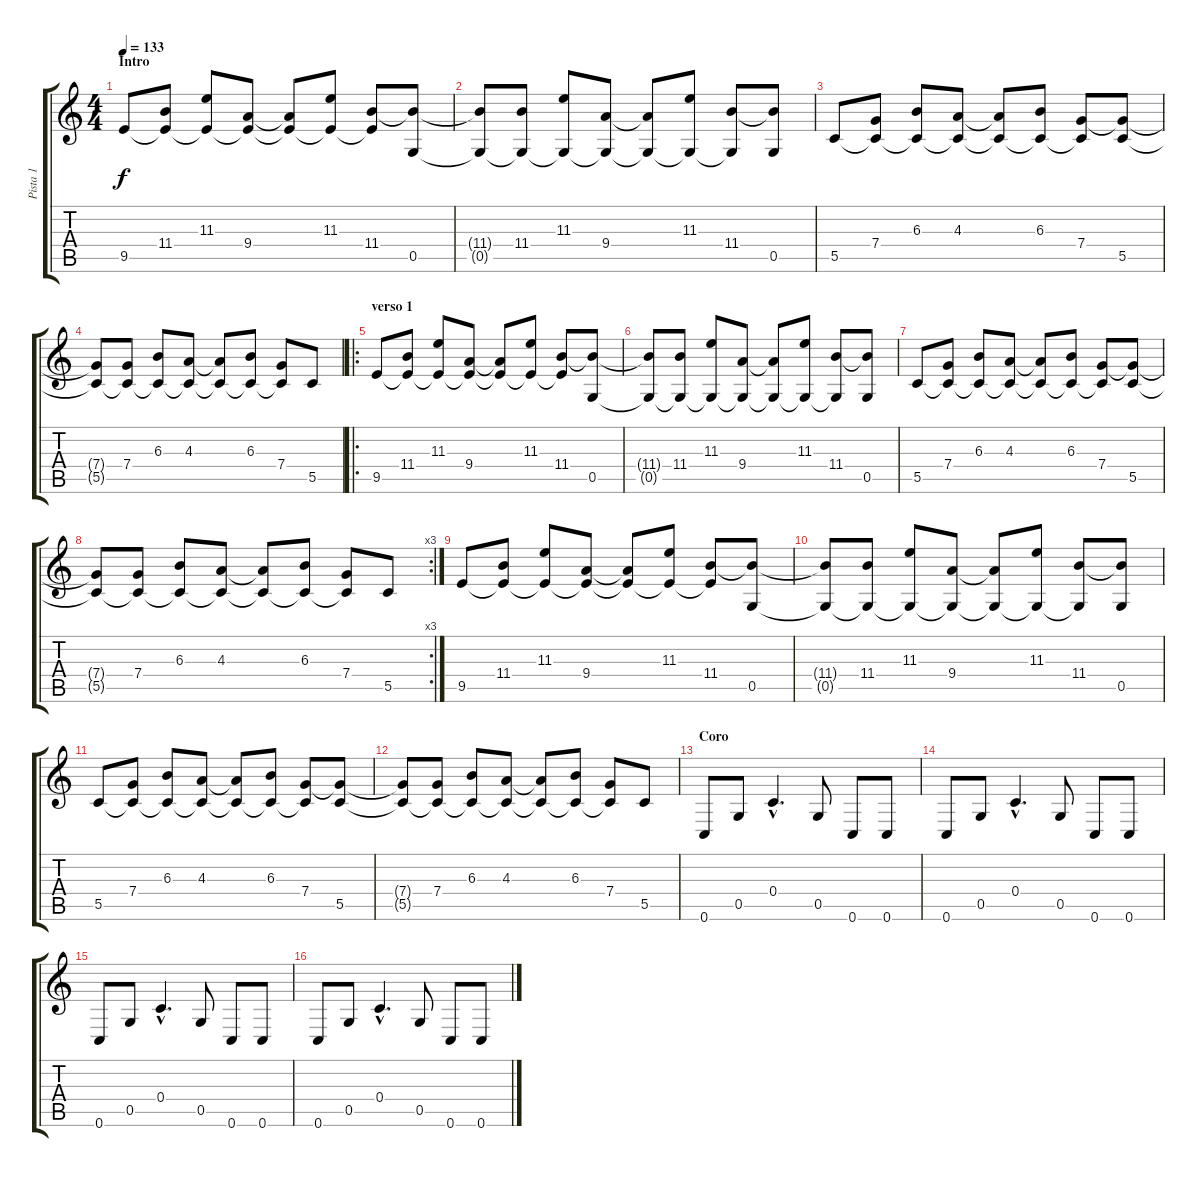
\track ("Pista 1" "Pista 1") {instrument distortionguitar}
\staff {score tabs}
\tuning (D4 A3 F3 C3 G2 C2) {hide}
\ts (4 4)
\section ("" "Intro")
\tempo 133
\clef g2
\ks c
9.5.8{dy f instrument distortionguitar} (11.4 9.5{t}).8 (11.3 9.5{t}).8 (9.4 9.5{t}).8 (9.4{t} 9.5{t}).8 (11.3 9.5{t}).8 (11.4 9.5{t}).8 (11.4{t} 0.5).8 |
(11.4{t} 0.5{t}).8 (11.4 0.5{t}).8 (11.3 0.5{t}).8 (9.4 0.5{t}).8 (9.4{t} 0.5{t}).8 (11.3 0.5{t}).8 (11.4 0.5{t}).8 (11.4{t} 0.5).8 |
5.5.8 (7.4 5.5{t}).8 (6.3 5.5{t}).8 (4.3 5.5{t}).8 (4.3{t} 5.5{t}).8 (6.3 5.5{t}).8 (7.4 5.5{t}).8 (7.4{t} 5.5).8 |
(7.4{t} 5.5{t}).8 (7.4 5.5{t}).8 (6.3 5.5{t}).8 (4.3 5.5{t}).8 (4.3{t} 5.5{t}).8 (6.3 5.5{t}).8 (7.4 5.5{t}).8 5.5.8 |
\ro
\section ("" "verso 1")
9.5.8 (11.4 9.5{t}).8 (11.3 9.5{t}).8 (9.4 9.5{t}).8 (9.4{t} 9.5{t}).8 (11.3 9.5{t}).8 (11.4 9.5{t}).8 (11.4{t} 0.5).8 |
(11.4{t} 0.5{t}).8 (11.4 0.5{t}).8 (11.3 0.5{t}).8 (9.4 0.5{t}).8 (9.4{t} 0.5{t}).8 (11.3 0.5{t}).8 (11.4 0.5{t}).8 (11.4{t} 0.5).8 |
5.5.8 (7.4 5.5{t}).8 (6.3 5.5{t}).8 (4.3 5.5{t}).8 (4.3{t} 5.5{t}).8 (6.3 5.5{t}).8 (7.4 5.5{t}).8 (7.4{t} 5.5).8 |
\rc 3
(7.4{t} 5.5{t}).8 (7.4 5.5{t}).8 (6.3 5.5{t}).8 (4.3 5.5{t}).8 (4.3{t} 5.5{t}).8 (6.3 5.5{t}).8 (7.4 5.5{t}).8 5.5.8 |
9.5.8 (11.4 9.5{t}).8 (11.3 9.5{t}).8 (9.4 9.5{t}).8 (9.4{t} 9.5{t}).8 (11.3 9.5{t}).8 (11.4 9.5{t}).8 (11.4{t} 0.5).8 |
(11.4{t} 0.5{t}).8 (11.4 0.5{t}).8 (11.3 0.5{t}).8 (9.4 0.5{t}).8 (9.4{t} 0.5{t}).8 (11.3 0.5{t}).8 (11.4 0.5{t}).8 (11.4{t} 0.5).8 |
5.5.8 (7.4 5.5{t}).8 (6.3 5.5{t}).8 (4.3 5.5{t}).8 (4.3{t} 5.5{t}).8 (6.3 5.5{t}).8 (7.4 5.5{t}).8 (7.4{t} 5.5).8 |
(7.4{t} 5.5{t}).8 (7.4 5.5{t}).8 (6.3 5.5{t}).8 (4.3 5.5{t}).8 (4.3{t} 5.5{t}).8 (6.3 5.5{t}).8 (7.4 5.5{t}).8 5.5.8 |
\section ("" "Coro")
0.6.8{volume 5 instrument acousticguitarsteel} 0.5.8 0.4{hac}.4{d} 0.5.8 0.6.8 0.6.8 |
0.6.8{volume 5 instrument acousticguitarsteel} 0.5.8 0.4{hac}.4{d} 0.5.8 0.6.8 0.6.8 |
0.6.8{volume 7 instrument acousticguitarsteel} 0.5.8 0.4{hac}.4{d} 0.5.8 0.6.8 0.6.8 |
0.6.8{volume 5 instrument acousticguitarsteel} 0.5.8 0.4{hac}.4{d} 0.5.8 0.6.8 0.6.8
